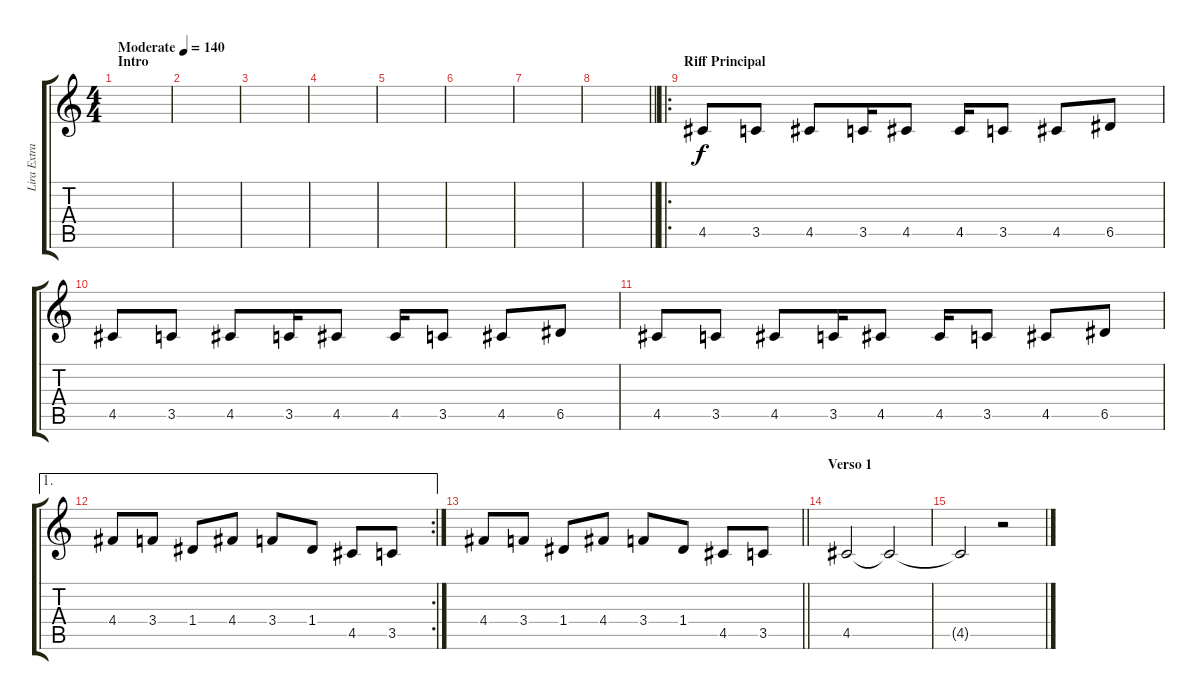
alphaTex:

\track ("Lira Extra" "Lira Extra") {instrument overdrivenguitar}
\staff {score tabs}
\tuning (E4 B3 G3 D3 A2 E2) {hide}
\ts (4 4)
\section ("" "Intro")
\tempo (140 "Moderate")
\clef g2
\ks c
|
|
|
|
|
|
|
\barLineRight lightlight
|
\ro
\section ("" "Riff Principal")
4.5.8 3.5.8 4.5.8 3.5.16 4.5.8 4.5.16 3.5.8 4.5.8 6.5.8 |
4.5.8 3.5.8 4.5.8 3.5.16 4.5.8 4.5.16 3.5.8 4.5.8 6.5.8 |
4.5.8 3.5.8 4.5.8 3.5.16 4.5.8 4.5.16 3.5.8 4.5.8 6.5.8 |
\ae 1
\rc 2
4.4.8 3.4.8 1.4.8 4.4.8 3.4.8 1.4.8 4.5.8 3.5.8 |
\barLineRight lightlight
4.4.8 3.4.8 1.4.8 4.4.8 3.4.8 1.4.8 4.5.8 3.5.8 |
\section ("" "Verso 1")
4.5.2{dy f} 4.5{t}.2{volume 6} |
4.5{t}.2{volume 4} r.2{volume 9}
